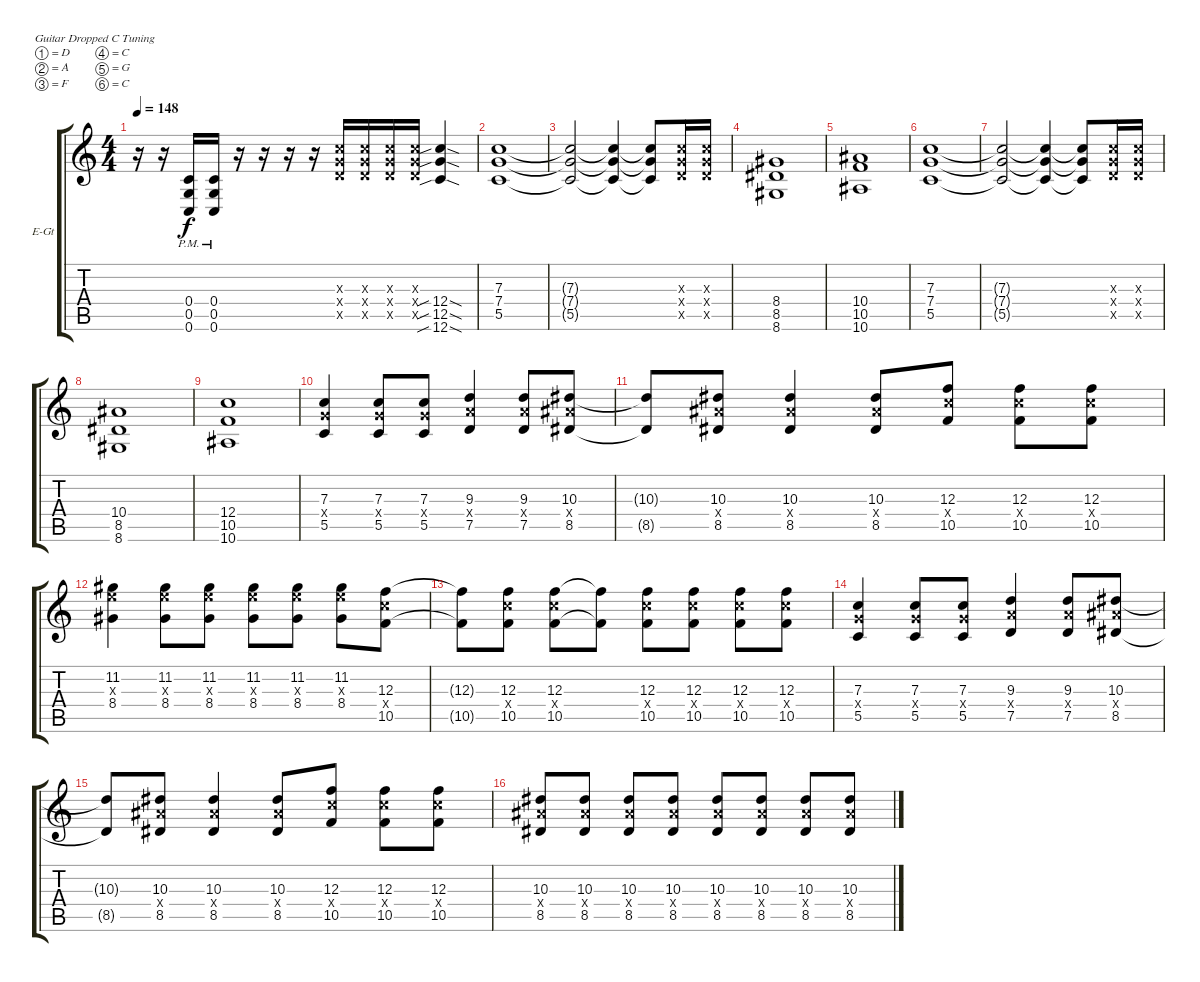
\bracketExtendMode groupsimilarinstruments
\firstSystemTrackNameOrientation horizontal
\otherSystemsTrackNameOrientation horizontal
\track ("Lead Guitar" "E-Gt") {instrument distortionguitar}
\staff {score tabs}
\tuning (D4 A3 F3 C3 G2 C2)
\ts (4 4)
\tempo 148
\clef g2
\ks c
r.16{dy f} r.16 (0.4{pm} 0.5{pm} 0.6{pm}).16 (0.4{pm} 0.5{pm} 0.6{pm}).16 r.16 r.16 r.16 r.16 (7.3{x} 7.4{x} 7.5{x}).16 (7.3{x} 7.4{x} 7.5{x}).16 (7.3{x} 7.4{x} 7.5{x}).16 (7.3{x} 7.4{x} 7.5{x}).16 (12.4{sib sod} 12.5{sib sod} 12.6{sib sod}).4 |
(7.3 7.4 5.5).1 |
(7.3{t} 7.4{t} 5.5{t}).2 (7.3{t} 7.4{t} 5.5{t}).4 (7.3{t} 7.4{t} 5.5{t}).8 (7.3{x} 7.4{x} 7.5{x}).16 (7.3{x} 7.4{x} 7.5{x}).16 |
(8.4 8.5 8.6).1 |
(10.4 10.5 10.6).1 |
(7.3 7.4 5.5).1 |
(7.3{t} 7.4{t} 5.5{t}).2 (7.3{t} 7.4{t} 5.5{t}).4 (7.3{t} 7.4{t} 5.5{t}).8 (7.3{x} 7.4{x} 7.5{x}).16 (7.3{x} 7.4{x} 7.5{x}).16 |
(10.4 8.5 8.6).1 |
(12.4 10.5 10.6).1 |
(7.3 7.4{x} 5.5).4 (7.3 7.4{x} 5.5).8 (7.3 7.4{x} 5.5).8 (9.3 9.4{x} 7.5).4 (9.3 9.4{x} 7.5).8 (10.3 10.4{x} 8.5).8 |
(10.3{t} 8.5{t}).8 (10.3 10.4{x} 8.5).8 (10.3 10.4{x} 8.5).4 (10.3 10.4{x} 8.5).8 (12.3 12.4{x} 10.5).8 (12.3 12.4{x} 10.5).8 (12.3 12.4{x} 10.5).8 |
(11.2 11.3{x} 8.4).4 (11.2 11.3{x} 8.4).8 (11.2 11.3{x} 8.4).8 (11.2 11.3{x} 8.4).8 (11.2 11.3{x} 8.4).8 (11.2 11.3{x} 8.4).8 (12.3 12.4{x} 10.5).8 |
(12.3{t} 10.5{t}).8 (12.3 12.4{x} 10.5).8 (12.3 12.4{x} 10.5).8 (12.3{t} 10.5{t}).8 (12.3 12.4{x} 10.5).8 (12.3 12.4{x} 10.5).8 (12.3 12.4{x} 10.5).8 (12.3 12.4{x} 10.5).8 |
(7.3 7.4{x} 5.5).4 (7.3 7.4{x} 5.5).8 (7.3 7.4{x} 5.5).8 (9.3 9.4{x} 7.5).4 (9.3 9.4{x} 7.5).8 (10.3 10.4{x} 8.5).8 |
(10.3{t} 8.5{t}).8 (10.3 10.4{x} 8.5).8 (10.3 10.4{x} 8.5).4 (10.3 10.4{x} 8.5).8 (12.3 12.4{x} 10.5).8 (12.3 12.4{x} 10.5).8 (12.3 12.4{x} 10.5).8 |
(10.3 10.4{x} 8.5).8 (10.3 10.4{x} 8.5).8 (10.3 10.4{x} 8.5).8 (10.3 10.4{x} 8.5).8 (10.3 10.4{x} 8.5).8 (10.3 10.4{x} 8.5).8 (10.3 10.4{x} 8.5).8 (10.3 10.4{x} 8.5).8
